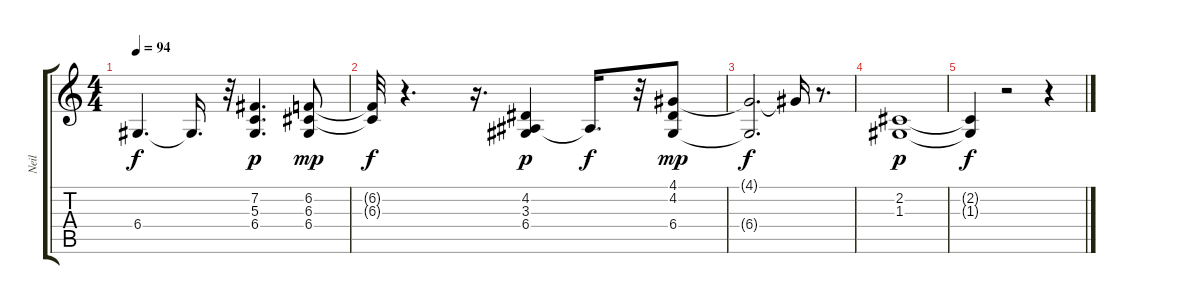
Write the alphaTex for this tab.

\track ("Neil" "Neil") {instrument stringensemble1}
\staff {score tabs}
\tuning (E4 B3 G3 D3 A2 E2) {hide}
\ts (4 4)
\tempo 94
\clef g2
\ks c
6.4{t}.4{d dy f} 6.4{t}.16{d} r.32 (7.2 5.3 6.4).4{d dy p} (6.2 6.3 6.4).8{dy mp} |
(6.2{t} 6.3{t}).32{dy f} r.4{d} r.16{d} (4.2 3.3 6.4).4{dy p} 3.3{t}.16{d dy f} r.32 (4.1 4.2 6.4).8{dy mp} |
(4.1{t} 6.4{t}).2{d dy f} 4.1{t}.16 r.8{d} |
(2.2 1.3).1{dy p} |
(2.2{t} 1.3{t}).4{dy f} r.2 r.4
